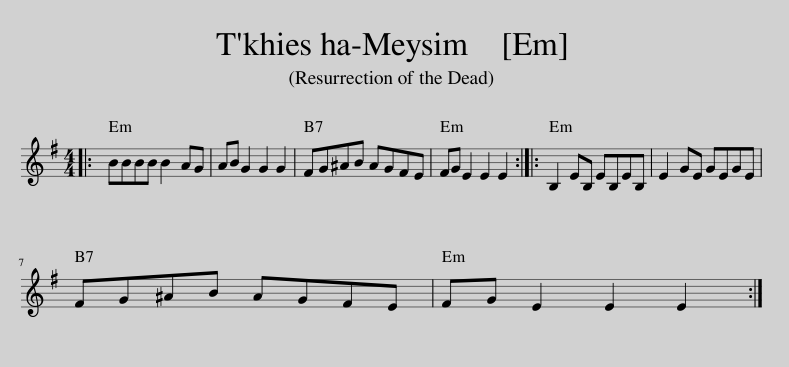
X:1
L:1/8
M:4/4
I:linebreak $
K:Emin
V:1 treble
V:1
|: BBBB B2 AG | AB G2 G2 G2 | FG^AB AGFE | FG E2 E2 E2 :: B,2 EB, EB,EB, | %5
 E2 GE GEGE |$ FG^AB AGFE | FG E2 E2 E2 :| %8
